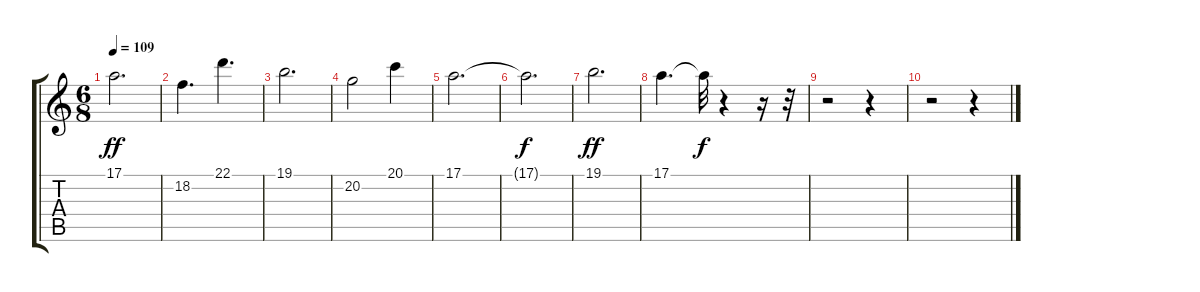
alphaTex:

\track "" {instrument stringensemble2}
\staff {score tabs}
\tuning (E4 B3 G3 D3 A2 E2) {hide}
\ts (6 8)
\tempo 109
\clef g2
\ks c
17.1.2{d dy ff} |
18.2.4{d} 22.1.4{d} |
19.1.2{d} |
20.2.2 20.1.4 |
17.1.2{d} |
17.1{t}.2{d dy f} |
19.1.2{d dy ff} |
17.1.4{d} 17.1{t}.32{dy f} r.4 r.16 r.32 |
r.2 r.4 |
r.2 r.4
